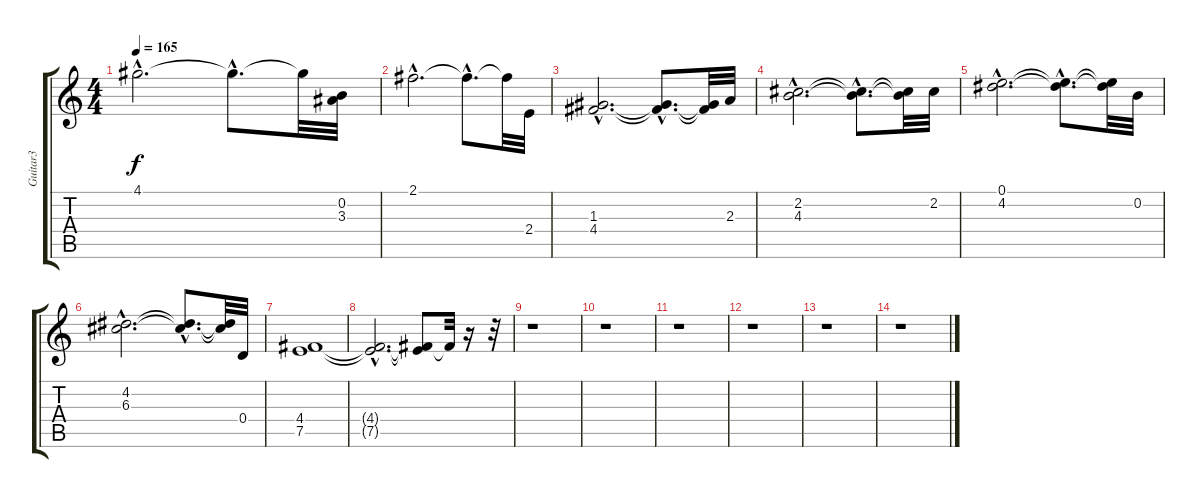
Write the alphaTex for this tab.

\track ("Guitar3" "Guitar3") {instrument electricguitarclean}
\staff {score tabs}
\tuning (E4 B3 G3 D3 A2 E2) {hide}
\ts (4 4)
\tempo 165
\clef g2
\ks c
4.1{hac}.2{d dy f} 4.1{hac t}.8{d} 4.1{t}.32 (0.2 3.3).32 |
2.1{hac}.2{d} 2.1{hac t}.8{d} 2.1{t}.32 2.4.32 |
(1.3{hac} 4.4{hac}).2{d} (1.3{hac t} 4.4{hac t}).8{d} (1.3{t} 4.4{t}).32 2.3.32 |
(2.2{hac} 4.3{hac}).2{d} (2.2{hac t} 4.3{hac t}).8{d} (2.2{t} 4.3{t}).32 2.2.32 |
(0.1{hac} 4.2{hac}).2{d} (0.1{hac t} 4.2{hac t}).8{d} (0.1{t} 4.2{t}).32 0.2.32 |
(4.2{hac} 6.3{hac}).2{d} (4.2{hac t} 6.3{hac t}).8{d} (4.2{t} 6.3{t}).32 0.4.32 |
(4.4 7.5).1 |
(4.4{hac t} 7.5{hac t}).2{d} (4.4{t} 7.5{t}).8 4.4{t}.32 r.16 r.32 |
r.1 |
r.1 |
r.1 |
r.1 |
r.1 |
r.1
